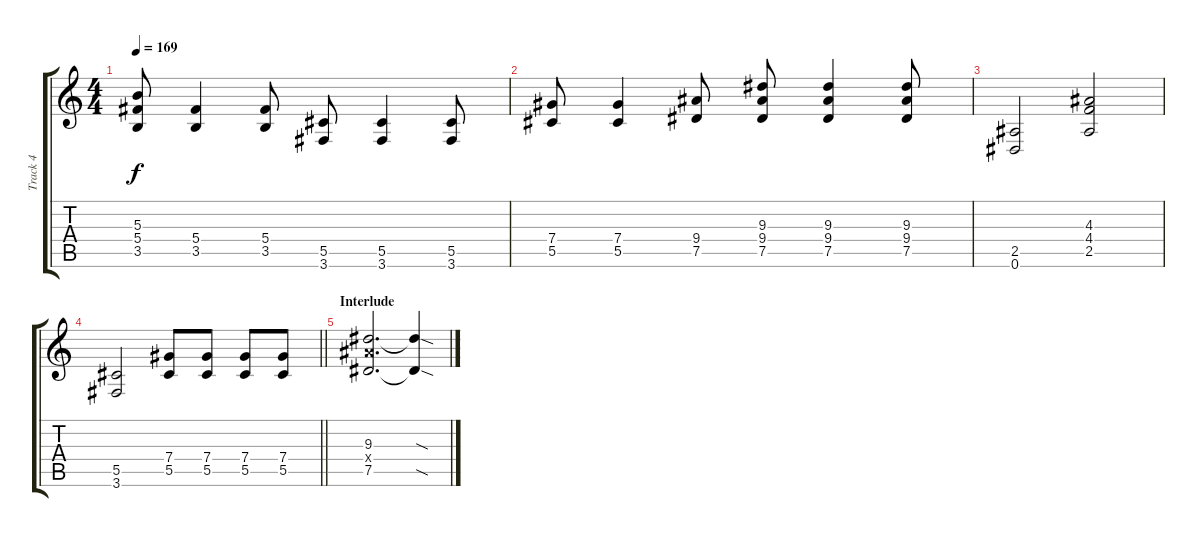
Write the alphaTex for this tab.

\track ("Track 4" "Track 4") {instrument overdrivenguitar}
\staff {score tabs}
\tuning (Eb4 Bb3 Gb3 Db3 Ab2 Eb2) {hide}
\ts (4 4)
\tempo 169
\clef g2
\ks c
(5.3 5.4 3.5).8{dy f} (5.4 3.5).4 (5.4 3.5).8 (5.5 3.6).8 (5.5 3.6).4 (5.5 3.6).8 |
(7.4 5.5).8 (7.4 5.5).4 (9.4 7.5).8 (9.3 9.4 7.5).8 (9.3 9.4 7.5).4 (9.3 9.4 7.5).8 |
(2.5 0.6).2 (4.3 4.4 2.5).2 |
\barLineRight lightlight
(5.5 3.6).2 (7.4 5.5).8 (7.4 5.5).8 (7.4 5.5).8 (7.4 5.5).8 |
\section ("" "Interlude")
(9.3 9.4{x} 7.5).2{d} (9.3{sod t} 7.5{sod t}).4
